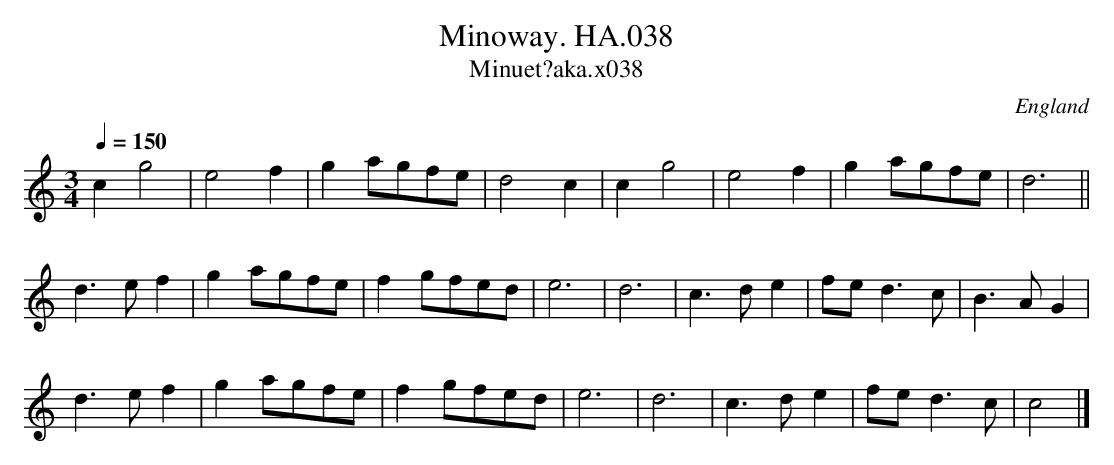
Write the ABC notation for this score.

X:1
T:Minoway. HA.038
T:Minuet?aka.x038
L:1/4
M:3/4
O:England
Q:1/4=150
K:C
cg2|e2f|ga/g/f/e/|d2c|cg2|e2f|ga/g/f/e/|d3||!
d>ef|ga/g/f/e/|fg/f/e/d/|e3|d3|c>de|f/e/d>c|B>AG|!
d>ef|ga/g/f/e/|fg/f/e/d/|e3|d3|c>de|f/e/d>c|c2|]
